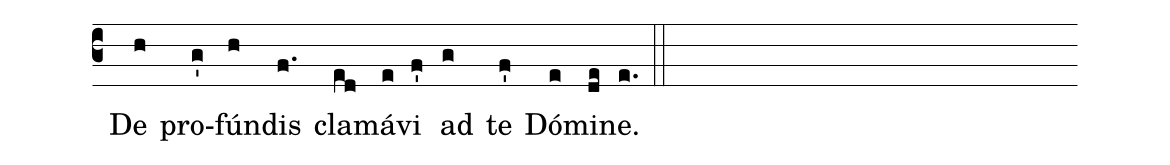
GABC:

%%
(c3) () De(h) pro(g')fún(h)dis(f.) cla(ed)má(e)vi(f') ad(g) te(f') Dó(e)mi(de)ne.(e.) (::)
